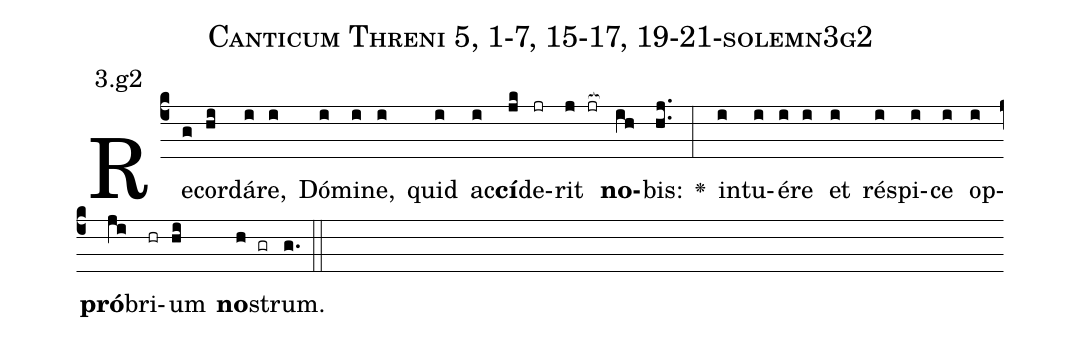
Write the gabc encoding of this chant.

name: Canticum Threni 5, 1-7, 15-17, 19-21-solemn3g2;
annotation: 3.g2;
%%
(c4)Re(g)cor(hi)dá(i)re,(i) Dó(i)mi(i)ne,(i) quid(i) ac(i)<b>cí</b>(jk)de(jr)rit(j jr[ocb:1{]) <b>no</b>(ih[ocb:0}])bis:(hj..) <v>\greheightstar</v>(:) in(i)tu(i)é(i)re(i) et(i) ré(i)spi(i)ce(i) op(i)<b>pró</b>(ji)bri(hr)um(hi) <b>no</b>(h gr)strum.(g.) (::)


%E(i) u(i) o(ji) u(hi) a(h) e.(g.) (::)
